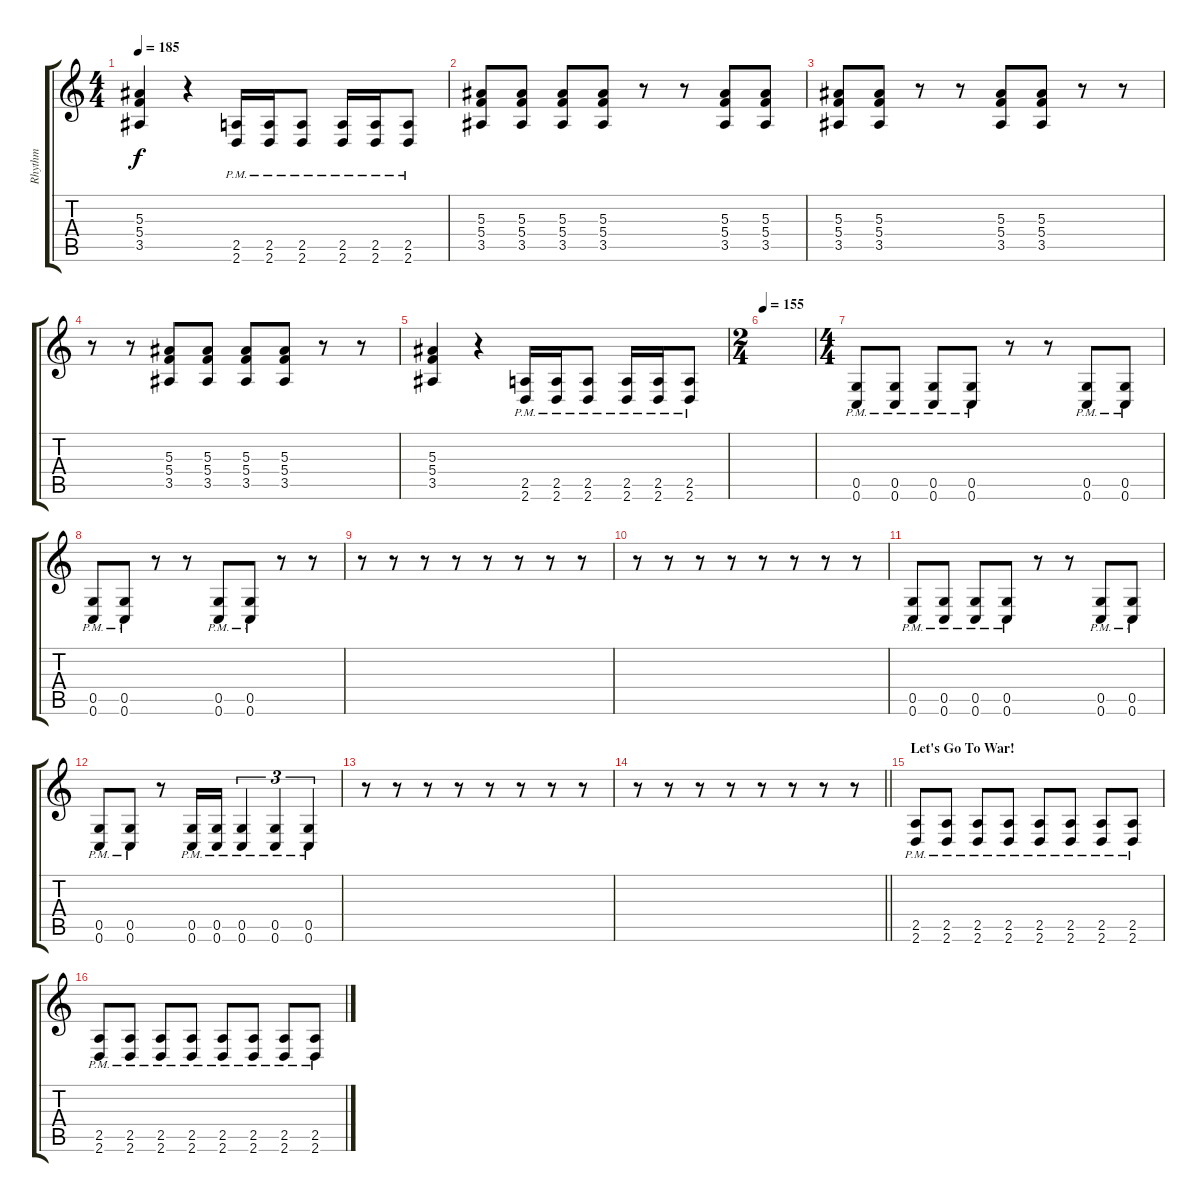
\track ("Rhythm" "Rhythm") {instrument overdrivenguitar}
\staff {score tabs}
\tuning (D4 A3 F3 C3 G2 C2) {hide}
\ts (4 4)
\tempo 185
\clef g2
\ks c
(5.3 5.4 3.5).4{dy f} r.4 (2.5{pm} 2.6{pm}).16 (2.5{pm} 2.6{pm}).16 (2.5{pm} 2.6{pm}).8 (2.5{pm} 2.6{pm}).16 (2.5{pm} 2.6{pm}).16 (2.5{pm} 2.6{pm}).8 |
(5.3 5.4 3.5).8 (5.3 5.4 3.5).8 (5.3 5.4 3.5).8 (5.3 5.4 3.5).8 r.8 r.8 (5.3 5.4 3.5).8 (5.3 5.4 3.5).8 |
(5.3 5.4 3.5).8 (5.3 5.4 3.5).8 r.8 r.8 (5.3 5.4 3.5).8 (5.3 5.4 3.5).8 r.8 r.8 |
r.8 r.8 (5.3 5.4 3.5).8 (5.3 5.4 3.5).8 (5.3 5.4 3.5).8 (5.3 5.4 3.5).8 r.8 r.8 |
(5.3 5.4 3.5).4 r.4 (2.5{pm} 2.6{pm}).16 (2.5{pm} 2.6{pm}).16 (2.5{pm} 2.6{pm}).8 (2.5{pm} 2.6{pm}).16 (2.5{pm} 2.6{pm}).16 (2.5{pm} 2.6{pm}).8 |
\ts (2 4)
\tempo 155
|
\ts (4 4)
(0.5{pm} 0.6{pm}).8 (0.5{pm} 0.6{pm}).8 (0.5{pm} 0.6{pm}).8 (0.5{pm} 0.6{pm}).8 r.8 r.8 (0.5{pm} 0.6{pm}).8 (0.5{pm} 0.6{pm}).8 |
(0.5{pm} 0.6{pm}).8 (0.5{pm} 0.6{pm}).8 r.8 r.8 (0.5{pm} 0.6{pm}).8 (0.5{pm} 0.6{pm}).8 r.8 r.8 |
r.8 r.8 r.8 r.8 r.8 r.8 r.8 r.8 |
r.8 r.8 r.8 r.8 r.8 r.8 r.8 r.8 |
(0.5{pm} 0.6{pm}).8 (0.5{pm} 0.6{pm}).8 (0.5{pm} 0.6{pm}).8 (0.5{pm} 0.6{pm}).8 r.8 r.8 (0.5{pm} 0.6{pm}).8 (0.5{pm} 0.6{pm}).8 |
(0.5{pm} 0.6{pm}).8 (0.5{pm} 0.6{pm}).8 r.8 (0.5{pm} 0.6{pm}).16 (0.5{pm} 0.6{pm}).16 (0.5{pm} 0.6{pm}).4{tu (3 2)} (0.5{pm} 0.6{pm}).4{tu (3 2)} (0.5{pm} 0.6{pm}).4{tu (3 2)} |
r.8 r.8 r.8 r.8 r.8 r.8 r.8 r.8 |
\barLineRight lightlight
r.8 r.8 r.8 r.8 r.8 r.8 r.8 r.8 |
\section ("" "Let's Go To War!")
(2.5{pm} 2.6{pm}).8 (2.5{pm} 2.6{pm}).8 (2.5{pm} 2.6{pm}).8 (2.5{pm} 2.6{pm}).8 (2.5{pm} 2.6{pm}).8 (2.5{pm} 2.6{pm}).8 (2.5{pm} 2.6{pm}).8 (2.5{pm} 2.6{pm}).8 |
(2.5{pm} 2.6{pm}).8 (2.5{pm} 2.6{pm}).8 (2.5{pm} 2.6{pm}).8 (2.5{pm} 2.6{pm}).8 (2.5{pm} 2.6{pm}).8 (2.5{pm} 2.6{pm}).8 (2.5{pm} 2.6{pm}).8 (2.5{pm} 2.6{pm}).8
